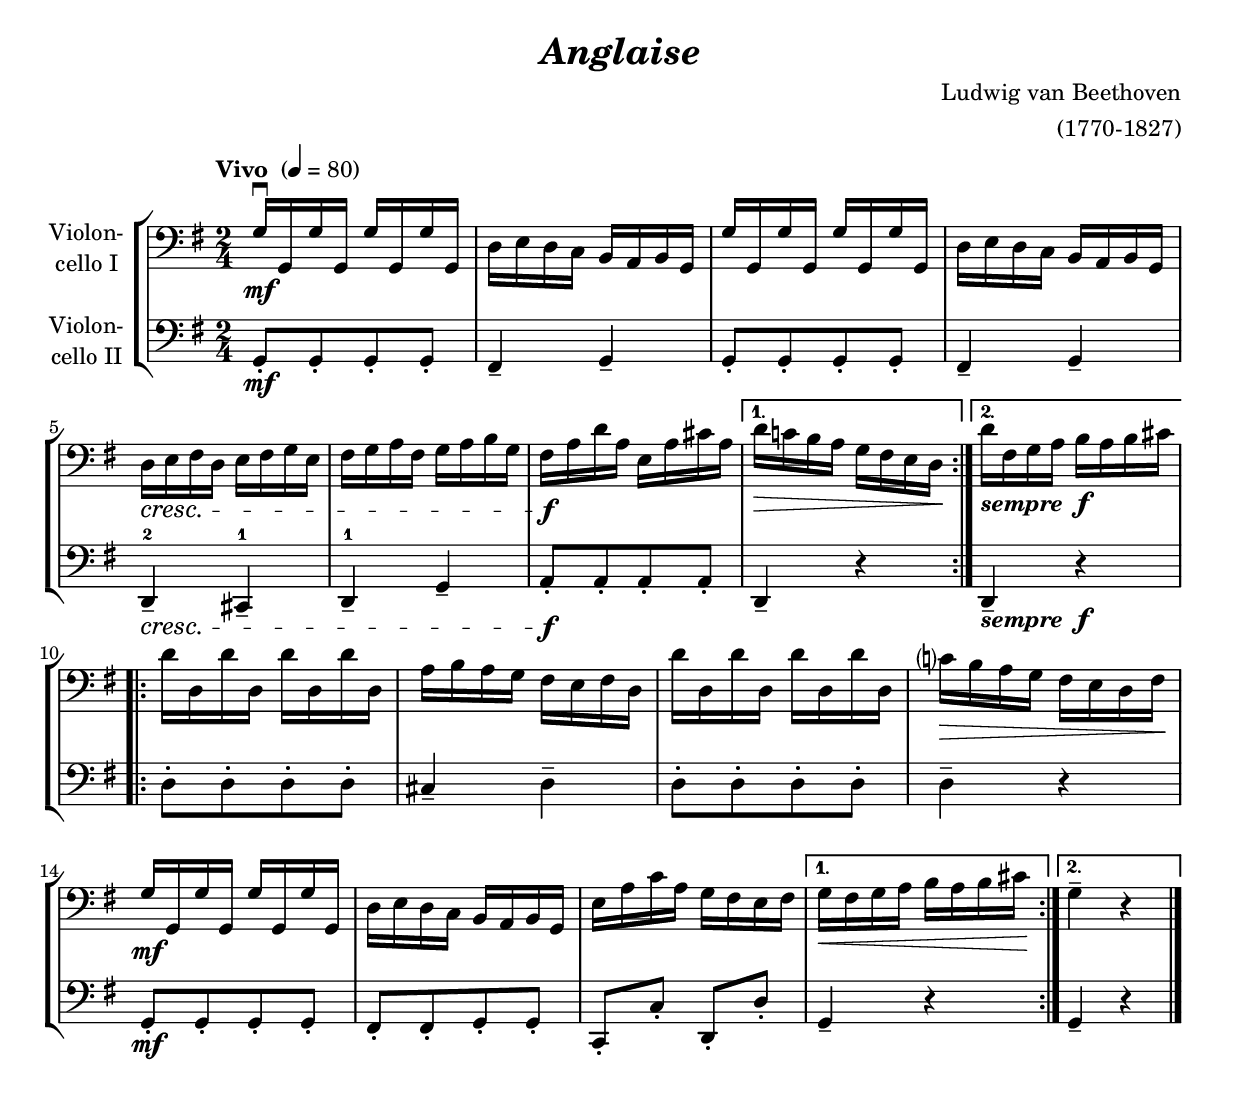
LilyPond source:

\version "2.18.2"
\include "deutsch.ly"

#(set-global-staff-size 20)

\header {
  title     = \markup \bold \italic "Anglaise"
  composer  = "Ludwig van Beethoven"
  arranger  = "(1770-1827)"
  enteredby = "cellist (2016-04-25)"
%  piece     = ""
}

voiceconsts = {
  \key g \major
  \time 2/4
  \clef "bass"
  \tempo "Vivo " 4=80
  % \numericTimeSignature
  \compressFullBarRests
  \set tupletSpannerDuration = #(ly:make-moment 1 4)
  % Set default beaming for all staves
  %\set Timing.beamExceptions = #'()
  %\set Timing.baseMoment     = #(ly:make-moment 1 4)
  %\set Timing.beatStructure  = #'(1 1 1)
}

%mifl= "oboe"
mihi= "trumpet"
mist = "string ensemble 1"
%miva = "pizzicato strings"
milo = "bassoon"
%milo = "drawbar organ"
%miba = "harpsichord"
miba = "electric bass (finger)"

semf = \markup { \bold \italic "sempre " \dynamic f }

va = \relative c' {
  \voiceconsts

  \repeat volta 2 {
    g16\downbow\mf g, g' g, g' g, g' g,
    d' e d c h a h g
    g' g, g' g, g' g, g' g,

    d' e d c h a h g
    d'\cresc e fis d e fis g e
    fis g a fis g a h g

    fis\f a d a e a cis a
  }
  \alternative {
    { d\> c! h a g fis e d\! }
    { d'_\semf fis, g a h a h cis }
  }

  \repeat volta 2 {
    d d, d' d, d' d, d' d,
    a' h a g fis e fis d
    d' d, d' d, d' d, d' d,

    c'?\> h a g fis e d fis\!
    g\mf g, g' g, g' g, g' g,
    d' e d c h a h g

    e' a c a g fis e fis
  }
  \alternative {
    { g\< fis g a h a h cis\! }
    { g4-- r }
  } \bar "|."  
}

vb = \relative c {
  \voiceconsts

  \repeat volta 2 {
    g8[-.\mf g-. g-. g]-.
    fis4-- g--
    g8[-. g-. g-. g]-.

    fis4-- g--
    d-2--\cresc cis-1--
    d-1-- g--

    a8[-.\f a-. a-. a]-.
  }
  \alternative {
    { d,4-- r }
    { d--_\semf r }
  }

  \repeat volta 2 {
    d'8[-. d-. d-. d]-.
    cis4-- d--
    d8[-. d-. d-. d]-.

    d4-- r
    g,8[-.\mf g-. g-. g]-.
    fis[-. fis-. g-. g]-.

    c,-. c'-. d,-. d'-.
  }
  \alternative {
    { g,4-- r }
    { g-- r }
  } \bar "|."  
}


music = \new StaffGroup <<
      \new Staff {
        \set Staff.midiInstrument = \miba
        \set Staff.instrumentName = \markup \center-column { "Violon-" "cello I" }
        \transpose g g { \va }
      }

      \new Staff {
        \set Staff.midiInstrument = \milo
        \set Staff.instrumentName = \markup \center-column { "Violon-" "cello II" }
        \transpose g g { \vb }
      }
>>

\book {
  \score {
   \music
    \layout {}
  }

  \score {
    \unfoldRepeats \music

    \midi {
      \context {
        \Score
      }
    }
  }
}
